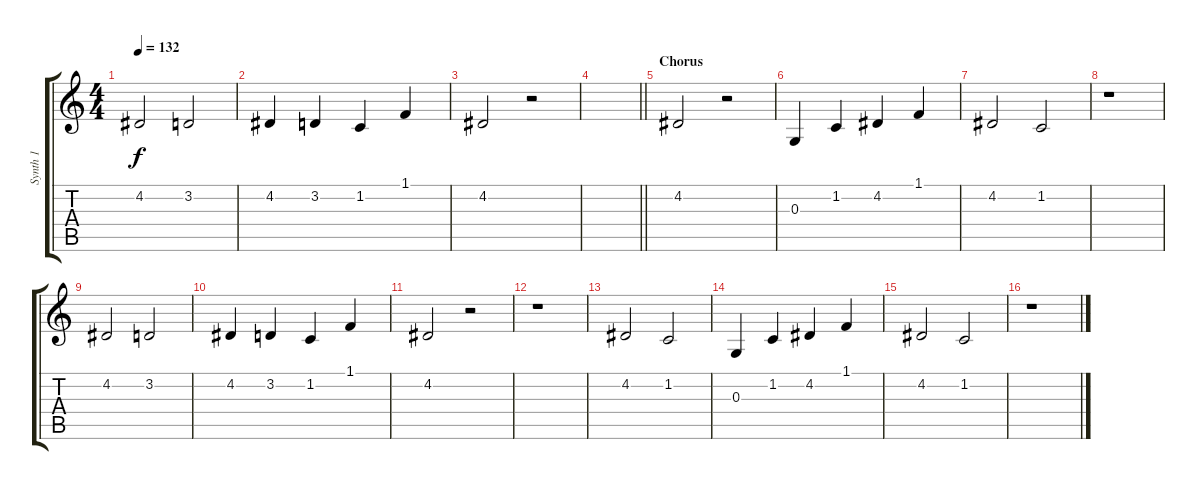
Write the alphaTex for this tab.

\track ("Synth 1" "Synth 1") {instrument electricpiano1}
\staff {score tabs}
\tuning (E4 B3 G3 D3 A2 E2) {hide}
\ts (4 4)
\tempo 132
\clef g2
\ks c
4.2.2{dy f} 3.2.2 |
4.2.4 3.2.4 1.2.4 1.1.4 |
4.2.2 r.2 |
\barLineRight lightlight
|
\section ("" "Chorus ")
4.2.2 r.2 |
0.3.4 1.2.4 4.2.4 1.1.4 |
4.2.2 1.2.2 |
r.1 |
4.2.2 3.2.2 |
4.2.4 3.2.4 1.2.4 1.1.4 |
4.2.2 r.2 |
r.1 |
4.2.2 1.2.2 |
0.3.4 1.2.4 4.2.4 1.1.4 |
4.2.2 1.2.2 |
r.1
